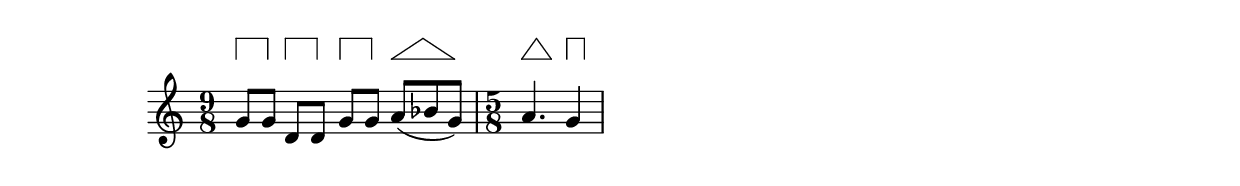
%%  Do not edit this file; it is auto-generated from LSR!
\version "2.11.35"

\header { texidoc = "
The Scheme function @code{set-time-signature}, in combination with the
Measure grouping engraver,  it will create MeasureGrouping signs.  Such
signs ease reading rhythmically complex modern music.  In the following
example, the 9/8 measure is subdivided in 2, 2, 2 and 3.  This is
passed to @code{set-time-signature} as the third argument @code{(2 2 2
3)}


" }

\score {
  \relative c'' {
    #(set-time-signature 9 8 '(2 2 2 3))
    g8[ g] d[ d] g[ g] a8[( bes g]) |
    #(set-time-signature 5 8 '(3 2))
    a4. g4
  }
  \layout {
    \context {
      \Staff
      \consists "Measure_grouping_engraver"
    }
  }
}

